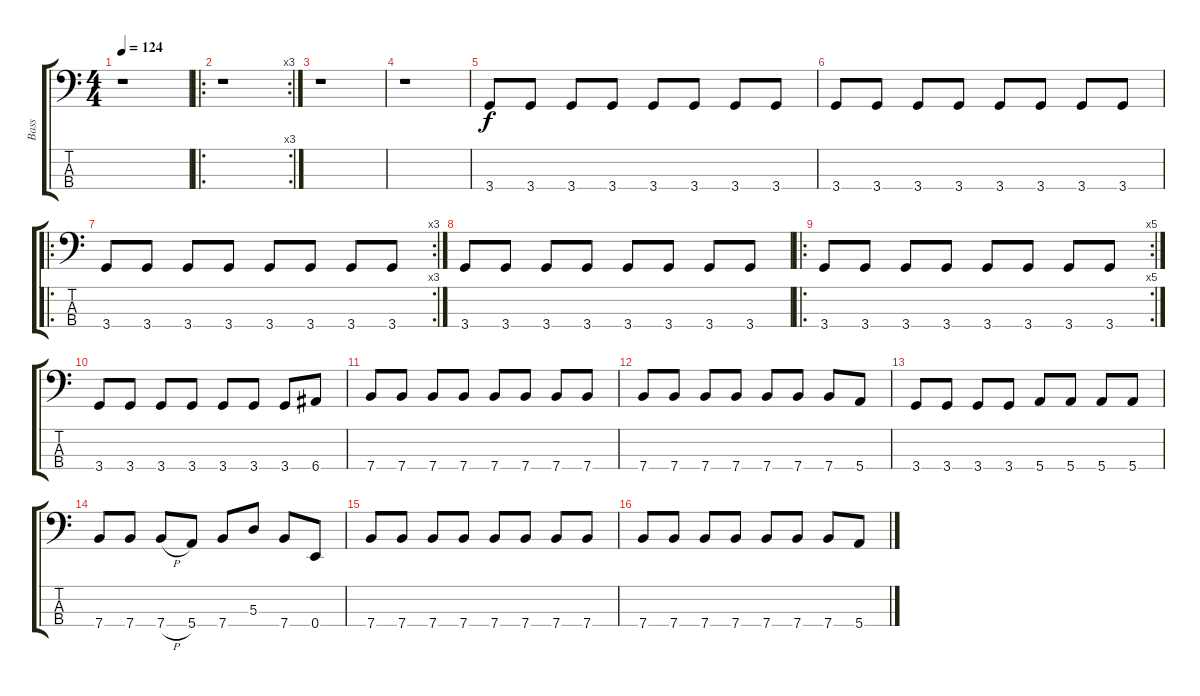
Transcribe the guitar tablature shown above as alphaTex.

\track ("Bass" "Bass") {instrument electricbassfinger}
\staff {score tabs}
\tuning (G2 D2 A1 E1) {hide}
\ts (4 4)
\tempo 124
\clef f4
\ks c
r.1{dy f instrument electricbassfinger} |
\ro
\rc 3
r.1 |
r.1 |
r.1 |
3.4.8 3.4.8 3.4.8 3.4.8 3.4.8 3.4.8 3.4.8 3.4.8 |
3.4.8 3.4.8 3.4.8 3.4.8 3.4.8 3.4.8 3.4.8 3.4.8 |
\ro
\rc 3
3.4.8 3.4.8 3.4.8 3.4.8 3.4.8 3.4.8 3.4.8 3.4.8 |
3.4.8 3.4.8 3.4.8 3.4.8 3.4.8 3.4.8 3.4.8 3.4.8 |
\ro
\rc 5
3.4.8 3.4.8 3.4.8 3.4.8 3.4.8 3.4.8 3.4.8 3.4.8 |
3.4.8 3.4.8 3.4.8 3.4.8 3.4.8 3.4.8 3.4.8 6.4.8 |
7.4.8 7.4.8 7.4.8 7.4.8 7.4.8 7.4.8 7.4.8 7.4.8 |
7.4.8 7.4.8 7.4.8 7.4.8 7.4.8 7.4.8 7.4.8 5.4.8 |
3.4.8 3.4.8 3.4.8 3.4.8 5.4.8 5.4.8 5.4.8 5.4.8 |
7.4.8 7.4.8 7.4{h}.8 5.4.8 7.4.8 5.3.8 7.4.8 0.4.8 |
7.4.8 7.4.8 7.4.8 7.4.8 7.4.8 7.4.8 7.4.8 7.4.8 |
7.4.8 7.4.8 7.4.8 7.4.8 7.4.8 7.4.8 7.4.8 5.4.8
